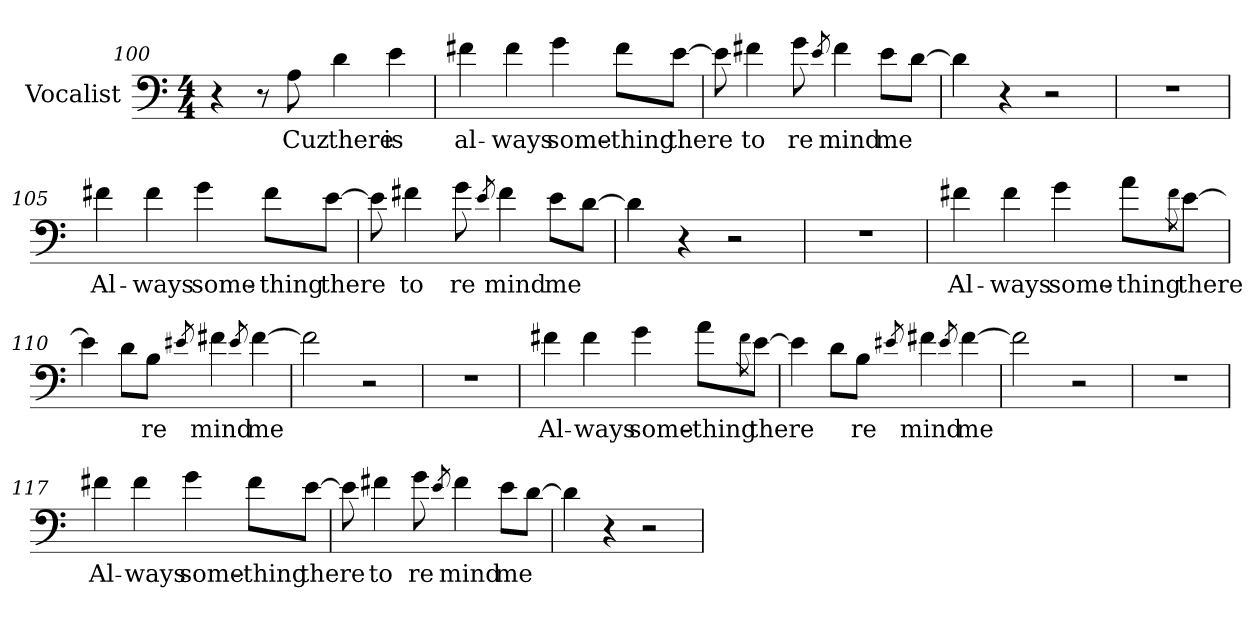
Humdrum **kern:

**kern	**text
*part1	*part1
*staff1	*staff1
*I"Vocalist	*
*clefF4	*
*M4/4	*
=100	=100
4r	.
8r	.
8A	Cuz
4d	there
4e	is
=101	=101
4f#X	al-
4f#	-ways
4g	some-
8f#\L	-thing
[8e\J	there
=102	=102
8e]	_
4f#X	to
8g	re-
8qe	_
4f#	-mind
8e\L	me
[8d\J	_
=103	=103
4d]	_
4r	.
2r	.
=104	=104
1r	.
=105	=105
4f#X	Al-
4f#	-ways
4g	some-
8f#\L	-thing
[8e\J	there
=106	=106
8e]	_
4f#X	to
8g	re-
8qe	_
4f#	-mind
8e\L	me
[8d\J	_
=107	=107
4d]	_
4r	.
2r	.
=108	=108
1r	.
=109	=109
4f#X	Al-
4f#	-ways
4g	some-
8a\L	-thing
8qf#\	_
[8e\J	there
=110	=110
4e]	_
8d\L	_
8B\J	re-
8qe#X	_
4f#X	-mind
8qe#	_
[4f#	me
=111	=111
2f#]	_
2r	.
=112	=112
1r	.
=113	=113
4f#X	Al-
4f#	-ways
4g	some-
8a\L	-thing
8qf#\	_
[8e\J	there
=114	=114
4e]	_
8d\L	_
8B\J	re-
8qe#X	_
4f#X	-mind
8qe#	_
[4f#	me
=115	=115
2f#]	_
2r	.
=116	=116
1r	.
=117	=117
4f#X	Al-
4f#	-ways
4g	some-
8f#\L	-thing
[8e\J	there
=118	=118
8e]	_
4f#X	to
8g	re-
8qe	_
4f#	-mind
8e\L	me
[8d\J	_
=119	=119
4d]	_
4r	.
2r	.
=	=
*-	*-
